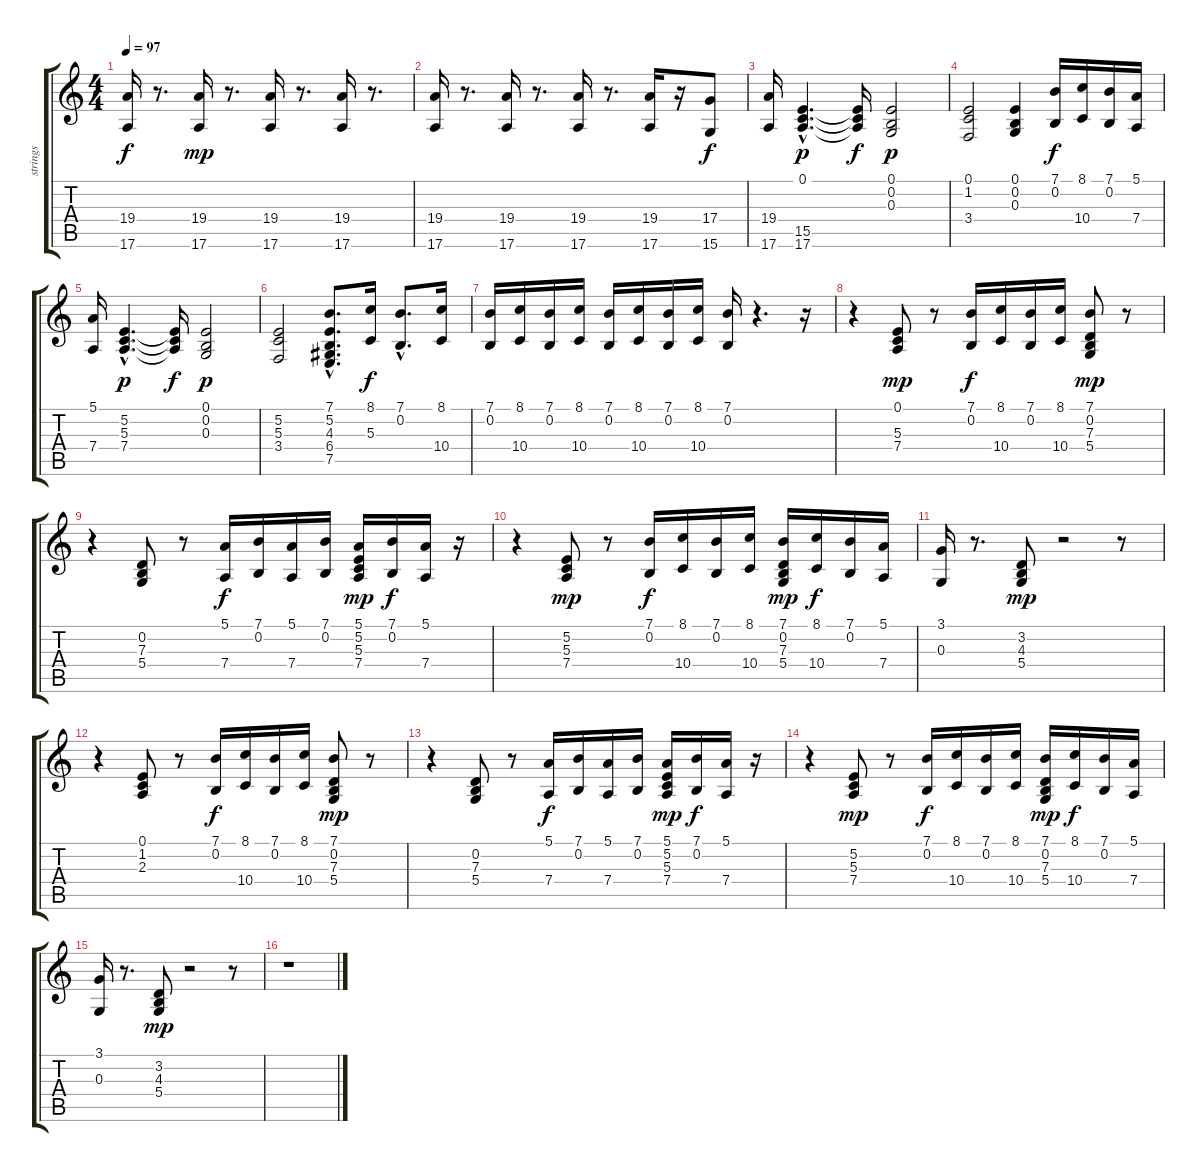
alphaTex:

\track ("strings" "strings") {instrument stringensemble1}
\staff {score tabs}
\tuning (E4 B3 G3 D3 A2 E2) {hide}
\ts (4 4)
\tempo 97
\clef g2
\ks c
(19.4 17.6).16{dy f} r.8{d} (19.4 17.6).16{dy mp} r.8{d} (19.4 17.6).16 r.8{d} (19.4 17.6).16 r.8{d} |
(19.4 17.6).16 r.8{d} (19.4 17.6).16 r.8{d} (19.4 17.6).16 r.8{d} (19.4 17.6).16 r.16 (17.4 15.6).8{dy f} |
(19.4 17.6).16 (0.1{hac} 15.5{hac} 17.6{hac}).4{d dy p} (0.1{t} 15.5{t} 17.6{t}).16{dy f} (0.1 0.2 0.3).2{dy p} |
(0.1 1.2 3.4).2 (0.1 0.2 0.3).4 (7.1 0.2).16{dy f} (8.1 10.4).16 (7.1 0.2).16 (5.1 7.4).16 |
(5.1 7.4).16 (5.2{hac} 5.3{hac} 7.4{hac}).4{d dy p} (5.2{t} 5.3{t} 7.4{t}).16{dy f} (0.1 0.2 0.3).2{dy p} |
(5.2 5.3 3.4).2 (7.1{hac} 5.2 4.3{hac} 6.4 7.5).8{d} (8.1 5.3).16{dy f} (7.1{hac} 0.2{hac}).8{d} (8.1 10.4).16 |
(7.1 0.2).16 (8.1 10.4).16 (7.1 0.2).16 (8.1 10.4).16 (7.1 0.2).16 (8.1 10.4).16 (7.1 0.2).16 (8.1 10.4).16 (7.1 0.2).16 r.4{d} r.16 |
r.4 (0.1 5.3 7.4).8{dy mp} r.8 (7.1 0.2).16{dy f} (8.1 10.4).16 (7.1 0.2).16 (8.1 10.4).16 (7.1 0.2 7.3 5.4).8{dy mp} r.8 |
r.4 (0.2 7.3 5.4).8 r.8 (5.1 7.4).16{dy f} (7.1 0.2).16 (5.1 7.4).16 (7.1 0.2).16 (5.1 5.2 5.3 7.4).16{dy mp} (7.1 0.2).16{dy f} (5.1 7.4).16 r.16 |
r.4 (5.2 5.3 7.4).8{dy mp} r.8 (7.1 0.2).16{dy f} (8.1 10.4).16 (7.1 0.2).16 (8.1 10.4).16 (7.1 0.2 7.3 5.4).16{dy mp} (8.1 10.4).16{dy f} (7.1 0.2).16 (5.1 7.4).16 |
(3.1 0.3).16 r.8{d} (3.2 4.3 5.4).8{dy mp} r.2 r.8 |
r.4 (0.1 1.2 2.3).8 r.8 (7.1 0.2).16{dy f} (8.1 10.4).16 (7.1 0.2).16 (8.1 10.4).16 (7.1 0.2 7.3 5.4).8{dy mp} r.8 |
r.4 (0.2 7.3 5.4).8 r.8 (5.1 7.4).16{dy f} (7.1 0.2).16 (5.1 7.4).16 (7.1 0.2).16 (5.1 5.2 5.3 7.4).16{dy mp} (7.1 0.2).16{dy f} (5.1 7.4).16 r.16 |
r.4 (5.2 5.3 7.4).8{dy mp} r.8 (7.1 0.2).16{dy f} (8.1 10.4).16 (7.1 0.2).16 (8.1 10.4).16 (7.1 0.2 7.3 5.4).16{dy mp} (8.1 10.4).16{dy f} (7.1 0.2).16 (5.1 7.4).16 |
(3.1 0.3).16 r.8{d} (3.2 4.3 5.4).8{dy mp} r.2 r.8 |
r.1
